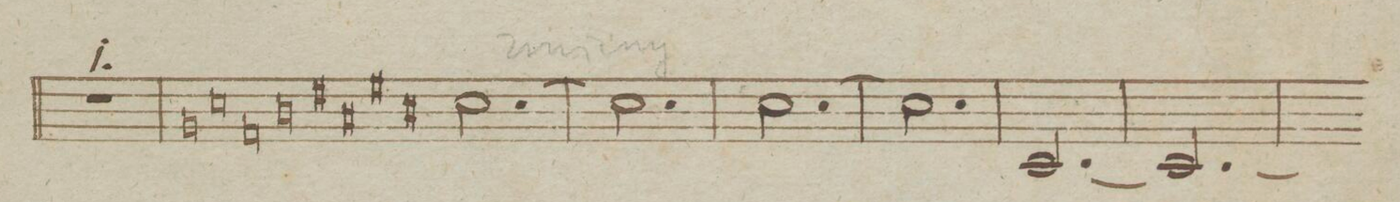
**kern	**dynam
*I"Fagotto Secondo.	*
*clefF4	*
*k[b-e-a-d-]	*
*met(c)	*
*M3/4	*
2.r	.
=108||	=108||
*k[bnenandnf#c#g#d#]	*
[2.E\	.
=109	=109
2.E\]	.
=110	=110
[2.E\	.
=111	=111
2.E\]	.
=112	=112
[2.EE/	.
=113	=113
2.EE/_	.
=114	=114
*-	*-
